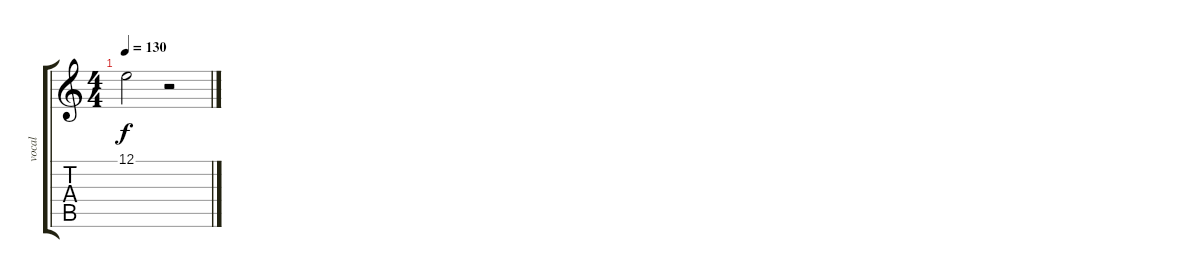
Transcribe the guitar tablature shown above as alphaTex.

\track ("vocal" "vocal") {instrument violin}
\staff {score tabs}
\tuning (E4 B3 G3 D3 A2 E2) {hide}
\ts (4 4)
\tempo 130
\clef g2
\ks c
12.1{t}.2{dy f} r.2
